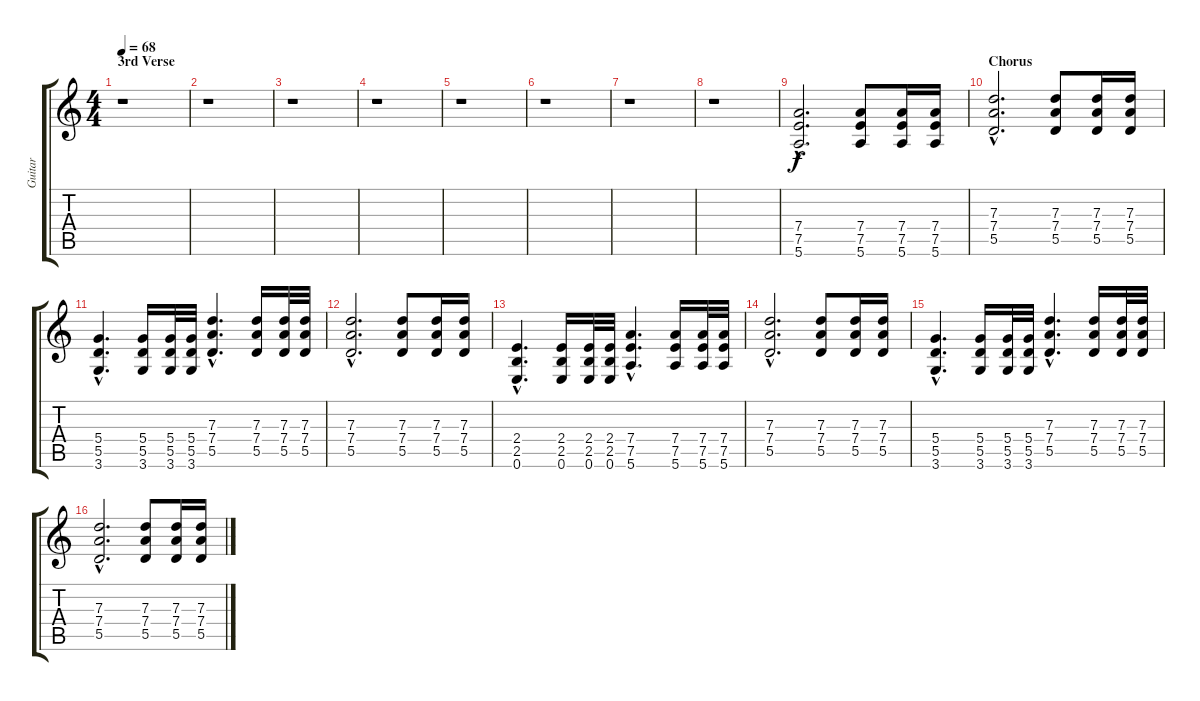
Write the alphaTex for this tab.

\track ("Guitar" "Guitar") {instrument distortionguitar}
\staff {score tabs}
\tuning (E4 B3 G3 D3 A2 E2) {hide}
\ts (4 4)
\section ("" "3rd Verse")
\tempo 68
\clef g2
\ks c
r.1{dy f} |
r.1 |
r.1 |
r.1 |
r.1 |
r.1 |
r.1 |
r.1 |
(7.4{hac} 7.5{hac} 5.6{hac}).2{d volume 12} (7.4 7.5 5.6).8 (7.4 7.5 5.6).16 (7.4 7.5 5.6).16 |
\section ("" "Chorus")
(7.3{hac} 7.4{hac} 5.5{hac}).2{d} (7.3 7.4 5.5).8 (7.3 7.4 5.5).16 (7.3 7.4 5.5).16 |
(5.4{hac} 5.5{hac} 3.6{hac}).4{d} (5.4 5.5 3.6).16 (5.4 5.5 3.6).32 (5.4 5.5 3.6).32 (7.3{hac} 7.4{hac} 5.5{hac}).4{d} (7.3 7.4 5.5).16 (7.3 7.4 5.5).32 (7.3 7.4 5.5).32 |
(7.3{hac} 7.4{hac} 5.5{hac}).2{d} (7.3 7.4 5.5).8 (7.3 7.4 5.5).16 (7.3 7.4 5.5).16 |
(2.4{hac} 2.5{hac} 0.6{hac}).4{d} (2.4 2.5 0.6).16 (2.4 2.5 0.6).32 (2.4 2.5 0.6).32 (7.4{hac} 7.5{hac} 5.6{hac}).4{d} (7.4 7.5 5.6).16 (7.4 7.5 5.6).32 (7.4 7.5 5.6).32 |
(7.3{hac} 7.4{hac} 5.5{hac}).2{d} (7.3 7.4 5.5).8 (7.3 7.4 5.5).16 (7.3 7.4 5.5).16 |
(5.4{hac} 5.5{hac} 3.6{hac}).4{d} (5.4 5.5 3.6).16 (5.4 5.5 3.6).32 (5.4 5.5 3.6).32 (7.3{hac} 7.4{hac} 5.5{hac}).4{d} (7.3 7.4 5.5).16 (7.3 7.4 5.5).32 (7.3 7.4 5.5).32 |
(7.3{hac} 7.4{hac} 5.5{hac}).2{d} (7.3 7.4 5.5).8 (7.3 7.4 5.5).16 (7.3 7.4 5.5).16
